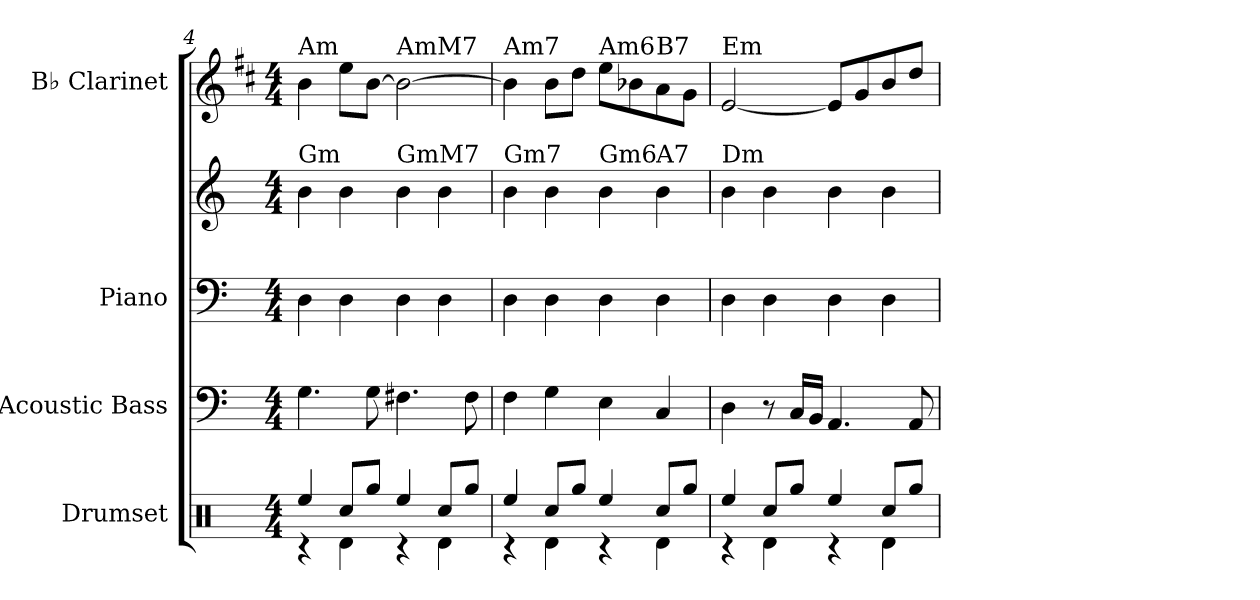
**kern	**kern	**kern	**kern	**kern
*part4	*part3	*part2	*part2	*part1
*staff5	*staff4	*staff3	*staff2	*staff1
*I"Drumset	*I"Acoustic Bass	*I"Piano	*	*I"B♭ Clarinet
*I'D. Set	*I'Bass	*I'Pno.	*	*I'B♭ Cl.
*clefX	*clefF4	*clefF4	*clefG2	*clefG2
*	*ITrd7c12	*	*	*ITrd1c2
*k[]	*k[]	*k[]	*k[]	*k[]
*M4/4	*M4/4	*M4/4	*M4/4	*M4/4
=4	=4	=4	=4	=4
*^	*	*	*	*
!	!	!	!	!	!LO:TX:a:t=Am
!	!	!	!	!LO:TX:a:t=Gm	!
4Ree/	4r	4.GG\	4D	4b	4a\
8Rcc/L	4Rd\	.	4D	4b	8dd\L
8Rgg/J	.	8GG\	.	.	[8a\J
!	!	!	!	!	!LO:TX:a:t=AmM7
!	!	!	!	!LO:TX:a:t=GmM7	!
4Ree/	4r	4.FF#X\	4D	4b	2a\_
8Rcc/L	4Rd\	.	4D	4b	.
8Rgg/J	.	8FF#\	.	.	.
=5	=5	=5	=5	=5	=5
!	!	!	!	!	!LO:TX:a:t=Am7
!	!	!	!	!LO:TX:a:t=Gm7	!
4Ree/	4r	4FF\	4D	4b	4a\]
8Rcc/L	4Rd\	4GG\	4D	4b	8a\L
8Rgg/J	.	.	.	.	8cc\J
!	!	!	!	!	!LO:TX:a:t=Am6
!	!	!	!	!LO:TX:a:t=Gm6	!
4Ree/	4r	4EE\	4D	4b	8dd\L
.	.	.	.	.	8a-X\
!	!	!	!	!	!LO:TX:a:t=B7
!	!	!	!	!LO:TX:a:t=A7	!
8Rcc/L	4Rd\	4CC/	4D	4b	8g\
8Rgg/J	.	.	.	.	8f\J
!!LO:LB:g=z
=6	=6	=6	=6	=6	=6
!	!	!	!	!	!LO:TX:a:t=Em
!	!	!	!	!LO:TX:a:t=Dm	!
4Ree/	4r	4DD\	4D	4b	[2d/
8Rcc/L	4Rd\	8r	4D	4b	.
8Rgg/J	.	16CC/LL	.	.	.
.	.	16BBB/JJ	.	.	.
4Ree/	4r	4.AAA/	4D	4b	8d/L]
.	.	.	.	.	8f/
8Rcc/L	4Rd\	.	4D	4b	8a/
8Rgg/J	.	8AAA/	.	.	8cc/J
*v	*v	*	*	*	*
=	=	=	=	=
*-	*-	*-	*-	*-
